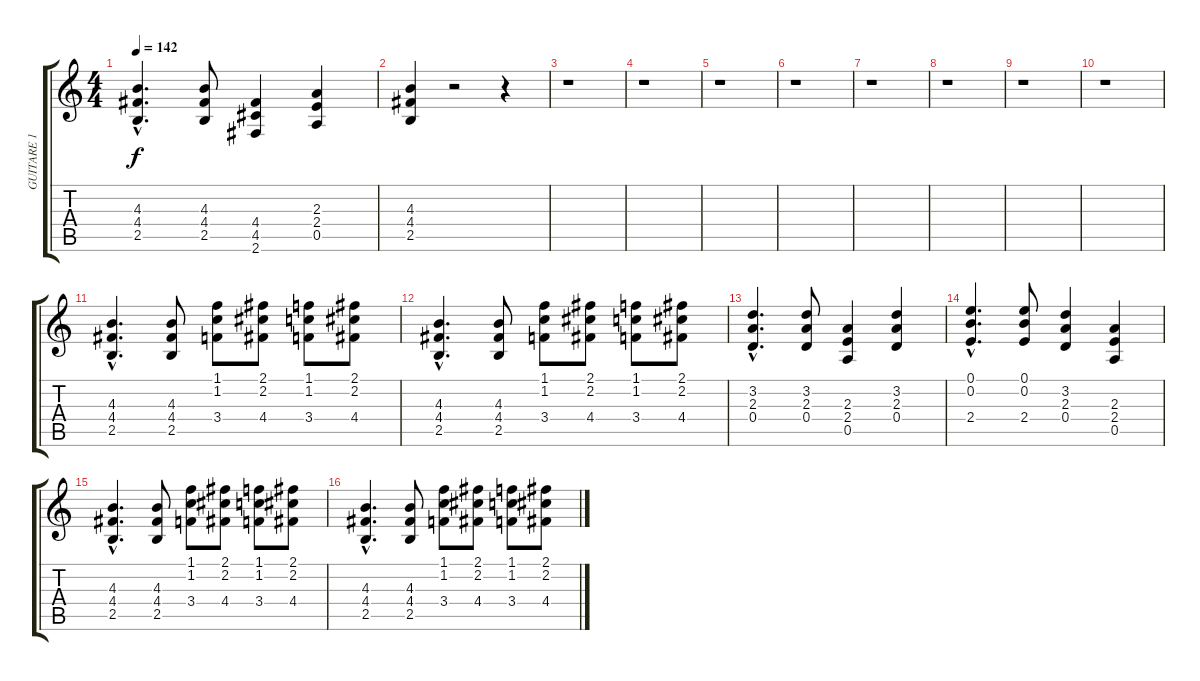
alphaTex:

\track ("GUITARE 1" "GUITARE 1") {instrument overdrivenguitar}
\staff {score tabs}
\tuning (E4 B3 G3 D3 A2 E2) {hide}
\ts (4 4)
\tempo 142
\clef g2
\ks c
(4.3{hac} 4.4{hac} 2.5{hac}).4{d dy f} (4.3 4.4 2.5).8 (4.4 4.5 2.6).4 (2.3 2.4 0.5).4 |
(4.3 4.4 2.5).4 r.2 r.4 |
r.1 |
r.1 |
r.1 |
r.1 |
r.1 |
r.1 |
r.1 |
r.1 |
(4.3{hac} 4.4{hac} 2.5{hac}).4{d} (4.3 4.4 2.5).8 (1.1 1.2 3.4).8 (2.1 2.2 4.4).8 (1.1 1.2 3.4).8 (2.1 2.2 4.4).8 |
(4.3{hac} 4.4{hac} 2.5{hac}).4{d} (4.3 4.4 2.5).8 (1.1 1.2 3.4).8 (2.1 2.2 4.4).8 (1.1 1.2 3.4).8 (2.1 2.2 4.4).8 |
(3.2{hac} 2.3{hac} 0.4{hac}).4{d} (3.2 2.3 0.4).8 (2.3 2.4 0.5).4 (3.2 2.3 0.4).4 |
(0.1{hac} 0.2{hac} 2.4{hac}).4{d} (0.1 0.2 2.4).8 (3.2 2.3 0.4).4 (2.3 2.4 0.5).4 |
(4.3{hac} 4.4{hac} 2.5{hac}).4{d} (4.3 4.4 2.5).8 (1.1 1.2 3.4).8 (2.1 2.2 4.4).8 (1.1 1.2 3.4).8 (2.1 2.2 4.4).8 |
(4.3{hac} 4.4{hac} 2.5{hac}).4{d} (4.3 4.4 2.5).8 (1.1 1.2 3.4).8 (2.1 2.2 4.4).8 (1.1 1.2 3.4).8 (2.1 2.2 4.4).8
